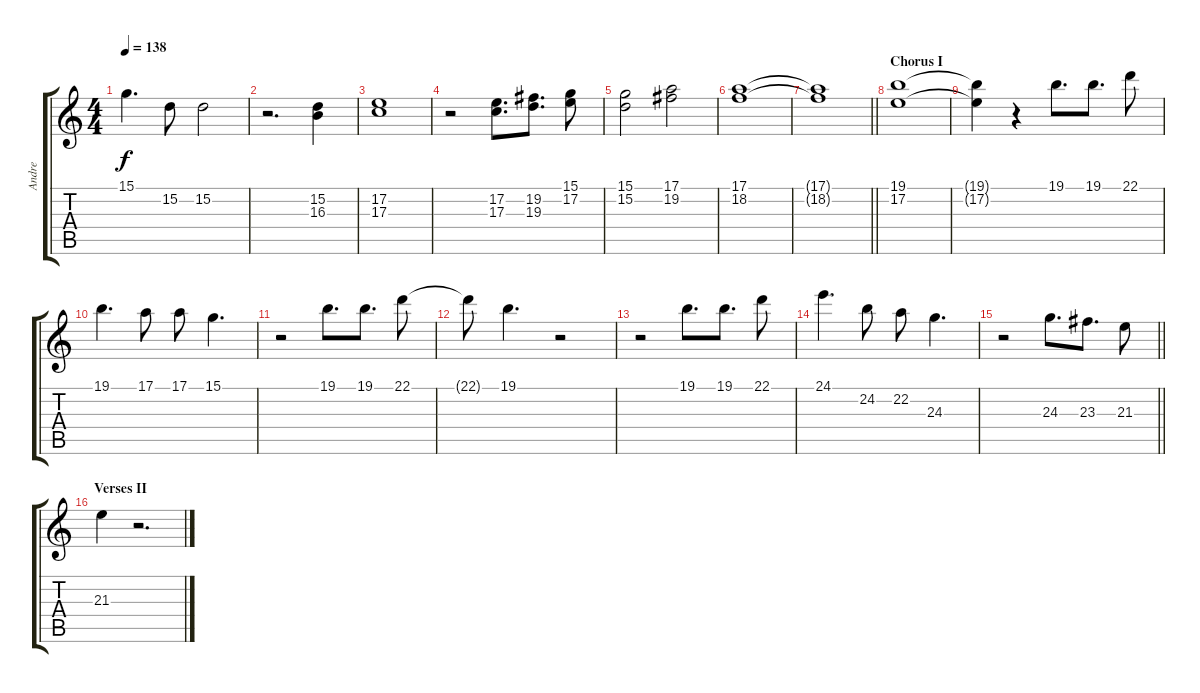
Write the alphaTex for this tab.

\track ("Andre" "Andre") {instrument flute}
\staff {score tabs}
\tuning (E4 B3 G3 D3 A2 E2) {hide}
\ts (4 4)
\tempo 138
\clef g2
\ks c
15.1.4{d dy f} 15.2.8 15.2.2 |
r.2{d} (15.2 16.3).4 |
(17.2 17.3).1 |
r.2 (17.2 17.3).8{d} (19.2 19.3).8{d} (15.1 17.2).8 |
(15.1 15.2).2 (17.1 19.2).2 |
(17.1 18.2).1 |
\barLineRight lightlight
(17.1{t} 18.2{t}).1 |
\section ("" "Chorus I")
(19.1 17.2).1 |
(19.1{t} 17.2{t}).4 r.4 19.1.8{d} 19.1.8{d} 22.1.8 |
19.1.4{d} 17.1.8 17.1.8 15.1.4{d} |
r.2 19.1.8{d} 19.1.8{d} 22.1.8 |
22.1{t}.8 19.1.4{d} r.2 |
r.2 19.1.8{d} 19.1.8{d} 22.1.8 |
24.1.4{d} 24.2.8 22.2.8 24.3.4{d} |
\barLineRight lightlight
r.2 24.3.8{d} 23.3.8{d} 21.3.8 |
\section ("" "Verses II")
21.3.4 r.2{d}
